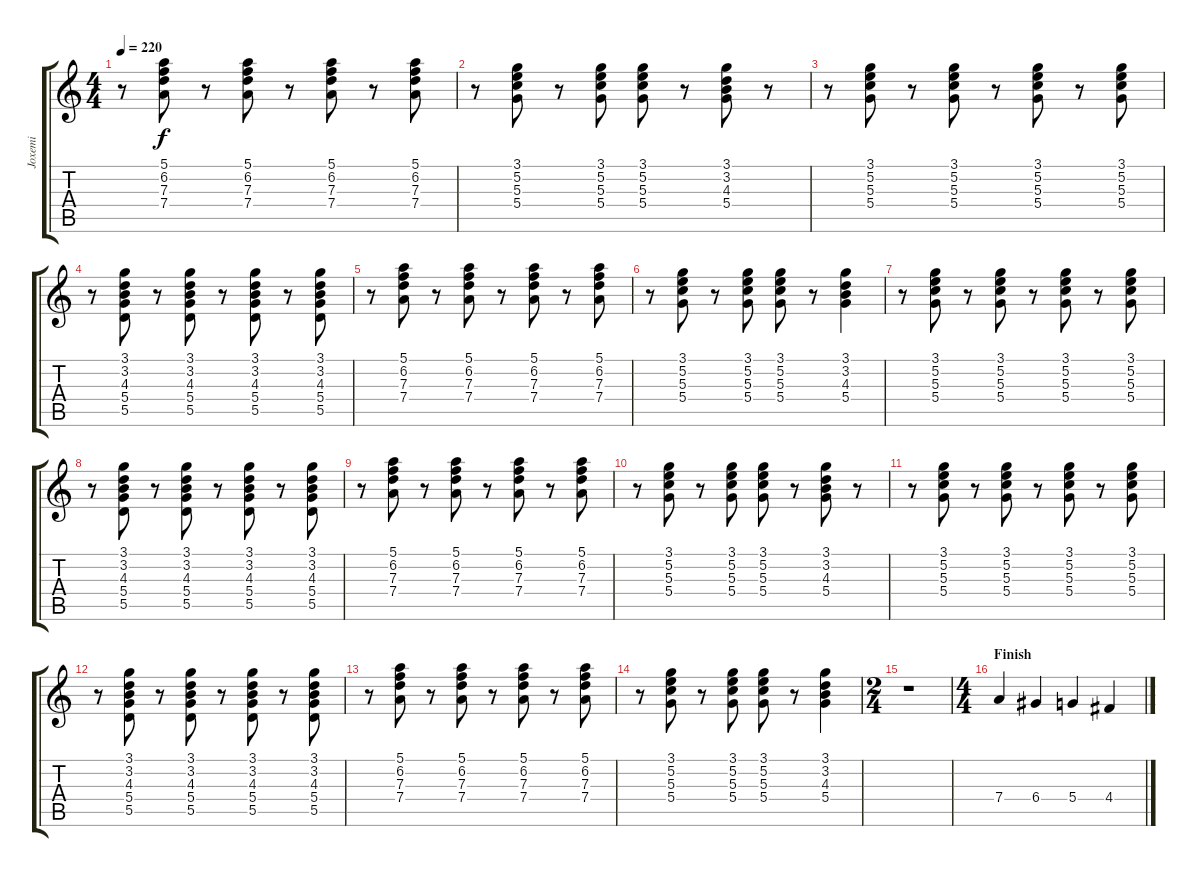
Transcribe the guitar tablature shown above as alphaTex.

\track ("Joxemi" "Joxemi") {instrument overdrivenguitar}
\staff {score tabs}
\tuning (E4 B3 G3 D3 A2 E2) {hide}
\ts (4 4)
\tempo 220
\clef g2
\ks c
r.8{dy f} (5.1 6.2 7.3 7.4).8 r.8 (5.1 6.2 7.3 7.4).8 r.8 (5.1 6.2 7.3 7.4).8 r.8 (5.1 6.2 7.3 7.4).8 |
r.8 (3.1 5.2 5.3 5.4).8 r.8 (3.1 5.2 5.3 5.4).8 (3.1 5.2 5.3 5.4).8 r.8 (3.1 3.2 4.3 5.4).8 r.8 |
r.8 (3.1 5.2 5.3 5.4).8 r.8 (3.1 5.2 5.3 5.4).8 r.8 (3.1 5.2 5.3 5.4).8 r.8 (3.1 5.2 5.3 5.4).8 |
r.8 (3.1 3.2 4.3 5.4 5.5).8 r.8 (3.1 3.2 4.3 5.4 5.5).8 r.8 (3.1 3.2 4.3 5.4 5.5).8 r.8 (3.1 3.2 4.3 5.4 5.5).8 |
r.8 (5.1 6.2 7.3 7.4).8 r.8 (5.1 6.2 7.3 7.4).8 r.8 (5.1 6.2 7.3 7.4).8 r.8 (5.1 6.2 7.3 7.4).8 |
r.8 (3.1 5.2 5.3 5.4).8 r.8 (3.1 5.2 5.3 5.4).8 (3.1 5.2 5.3 5.4).8 r.8 (3.1 3.2 4.3 5.4).4 |
r.8{volume 8} (3.1 5.2 5.3 5.4).8 r.8 (3.1 5.2 5.3 5.4).8 r.8 (3.1 5.2 5.3 5.4).8 r.8 (3.1 5.2 5.3 5.4).8 |
r.8 (3.1 3.2 4.3 5.4 5.5).8 r.8 (3.1 3.2 4.3 5.4 5.5).8 r.8 (3.1 3.2 4.3 5.4 5.5).8 r.8 (3.1 3.2 4.3 5.4 5.5).8 |
r.8 (5.1 6.2 7.3 7.4).8 r.8 (5.1 6.2 7.3 7.4).8 r.8 (5.1 6.2 7.3 7.4).8 r.8 (5.1 6.2 7.3 7.4).8 |
r.8 (3.1 5.2 5.3 5.4).8 r.8 (3.1 5.2 5.3 5.4).8 (3.1 5.2 5.3 5.4).8 r.8 (3.1 3.2 4.3 5.4).8 r.8 |
r.8 (3.1 5.2 5.3 5.4).8 r.8 (3.1 5.2 5.3 5.4).8 r.8 (3.1 5.2 5.3 5.4).8 r.8 (3.1 5.2 5.3 5.4).8 |
r.8 (3.1 3.2 4.3 5.4 5.5).8 r.8 (3.1 3.2 4.3 5.4 5.5).8 r.8 (3.1 3.2 4.3 5.4 5.5).8 r.8 (3.1 3.2 4.3 5.4 5.5).8 |
r.8 (5.1 6.2 7.3 7.4).8 r.8 (5.1 6.2 7.3 7.4).8 r.8 (5.1 6.2 7.3 7.4).8 r.8 (5.1 6.2 7.3 7.4).8 |
r.8 (3.1 5.2 5.3 5.4).8 r.8 (3.1 5.2 5.3 5.4).8 (3.1 5.2 5.3 5.4).8 r.8 (3.1 3.2 4.3 5.4).4 |
\ts (2 4)
r.1 |
\ts (4 4)
\section ("" "Finish")
7.4.4{instrument distortionguitar} 6.4.4 5.4.4 4.4.4
